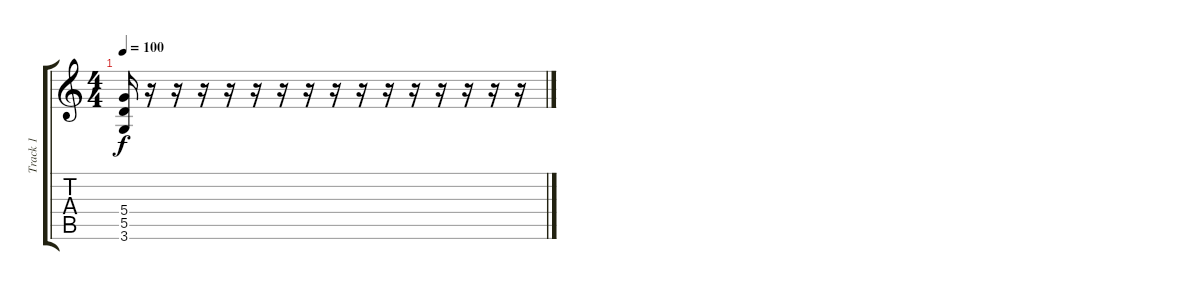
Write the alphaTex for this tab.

\track ("Track 1" "Track 1") {instrument overdrivenguitar}
\staff {score tabs}
\tuning (E4 B3 G3 D3 A2 E2) {hide}
\ts (4 4)
\tempo 100
\clef g2
\ks c
(5.4 5.5 3.6).16{dy f} r.16 r.16 r.16 r.16 r.16 r.16 r.16 r.16 r.16 r.16 r.16 r.16 r.16 r.16 r.16
